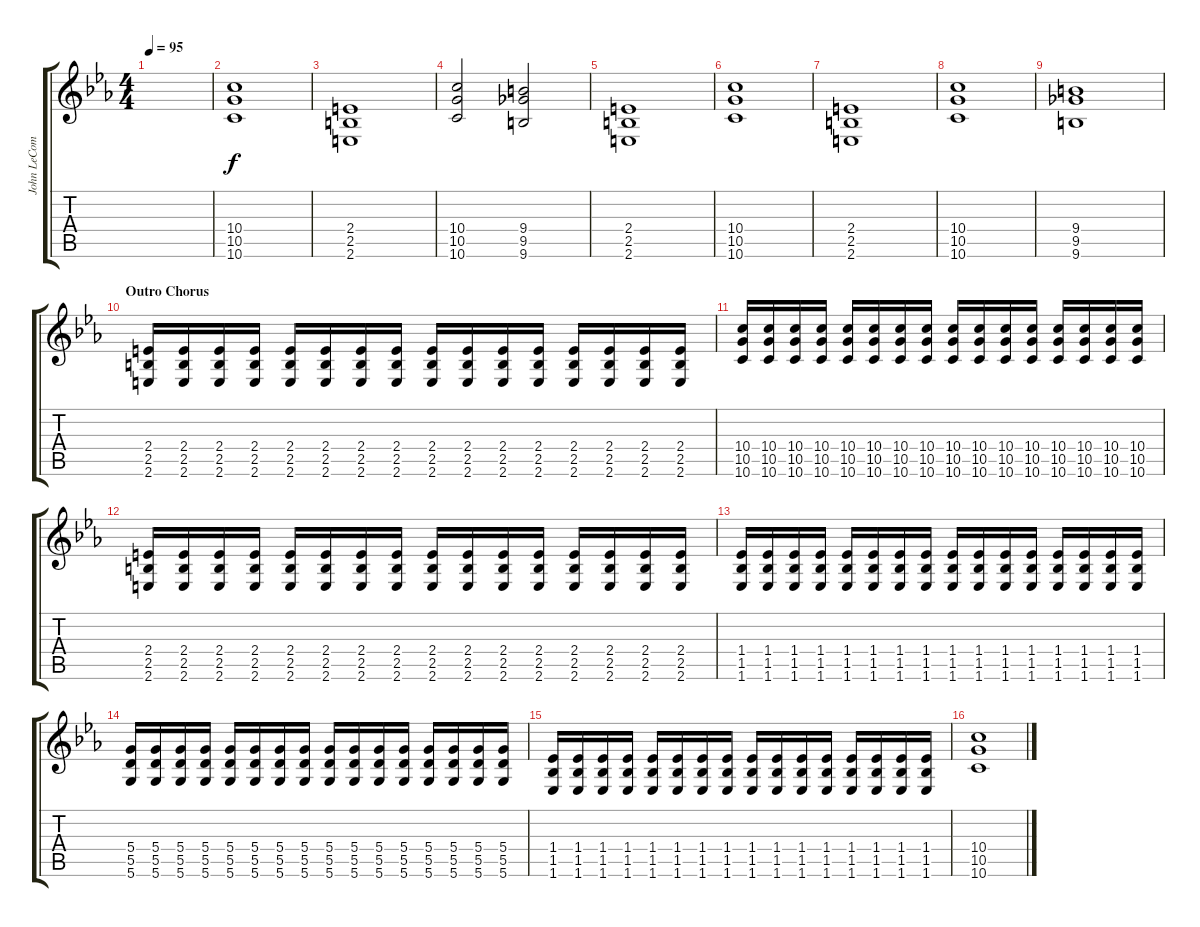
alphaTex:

\track ("John LeCompt" "John LeCom") {instrument distortionguitar}
\staff {score tabs}
\tuning (E4 B3 G3 D3 A2 D2) {hide}
\ts (4 4)
\tempo 95
\clef g2
\ks eb
|
(10.4 10.5 10.6).1 |
(2.4 2.5 2.6).1 |
(10.4 10.5 10.6).2 (9.4 9.5 9.6).2 |
(2.4 2.5 2.6).1 |
(10.4 10.5 10.6).1 |
(2.4 2.5 2.6).1 |
(10.4 10.5 10.6).1 |
(9.4 9.5 9.6).1 |
\section ("" "Outro Chorus")
(2.4 2.5 2.6).16 (2.4 2.5 2.6).16 (2.4 2.5 2.6).16 (2.4 2.5 2.6).16 (2.4 2.5 2.6).16 (2.4 2.5 2.6).16 (2.4 2.5 2.6).16 (2.4 2.5 2.6).16 (2.4 2.5 2.6).16 (2.4 2.5 2.6).16 (2.4 2.5 2.6).16 (2.4 2.5 2.6).16 (2.4 2.5 2.6).16 (2.4 2.5 2.6).16 (2.4 2.5 2.6).16 (2.4 2.5 2.6).16 |
(10.4 10.5 10.6).16 (10.4 10.5 10.6).16 (10.4 10.5 10.6).16 (10.4 10.5 10.6).16 (10.4 10.5 10.6).16 (10.4 10.5 10.6).16 (10.4 10.5 10.6).16 (10.4 10.5 10.6).16 (10.4 10.5 10.6).16 (10.4 10.5 10.6).16 (10.4 10.5 10.6).16 (10.4 10.5 10.6).16 (10.4 10.5 10.6).16 (10.4 10.5 10.6).16 (10.4 10.5 10.6).16 (10.4 10.5 10.6).16 |
(2.4 2.5 2.6).16 (2.4 2.5 2.6).16 (2.4 2.5 2.6).16 (2.4 2.5 2.6).16 (2.4 2.5 2.6).16 (2.4 2.5 2.6).16 (2.4 2.5 2.6).16 (2.4 2.5 2.6).16 (2.4 2.5 2.6).16 (2.4 2.5 2.6).16 (2.4 2.5 2.6).16 (2.4 2.5 2.6).16 (2.4 2.5 2.6).16 (2.4 2.5 2.6).16 (2.4 2.5 2.6).16 (2.4 2.5 2.6).16 |
(1.4 1.5 1.6).16 (1.4 1.5 1.6).16 (1.4 1.5 1.6).16 (1.4 1.5 1.6).16 (1.4 1.5 1.6).16 (1.4 1.5 1.6).16 (1.4 1.5 1.6).16 (1.4 1.5 1.6).16 (1.4 1.5 1.6).16 (1.4 1.5 1.6).16 (1.4 1.5 1.6).16 (1.4 1.5 1.6).16 (1.4 1.5 1.6).16 (1.4 1.5 1.6).16 (1.4 1.5 1.6).16 (1.4 1.5 1.6).16 |
(5.4 5.5 5.6).16 (5.4 5.5 5.6).16 (5.4 5.5 5.6).16 (5.4 5.5 5.6).16 (5.4 5.5 5.6).16 (5.4 5.5 5.6).16 (5.4 5.5 5.6).16 (5.4 5.5 5.6).16 (5.4 5.5 5.6).16 (5.4 5.5 5.6).16 (5.4 5.5 5.6).16 (5.4 5.5 5.6).16 (5.4 5.5 5.6).16 (5.4 5.5 5.6).16 (5.4 5.5 5.6).16 (5.4 5.5 5.6).16 |
(1.4 1.5 1.6).16 (1.4 1.5 1.6).16 (1.4 1.5 1.6).16 (1.4 1.5 1.6).16 (1.4 1.5 1.6).16 (1.4 1.5 1.6).16 (1.4 1.5 1.6).16 (1.4 1.5 1.6).16 (1.4 1.5 1.6).16 (1.4 1.5 1.6).16 (1.4 1.5 1.6).16 (1.4 1.5 1.6).16 (1.4 1.5 1.6).16 (1.4 1.5 1.6).16 (1.4 1.5 1.6).16 (1.4 1.5 1.6).16 |
(10.4 10.5 10.6).1
